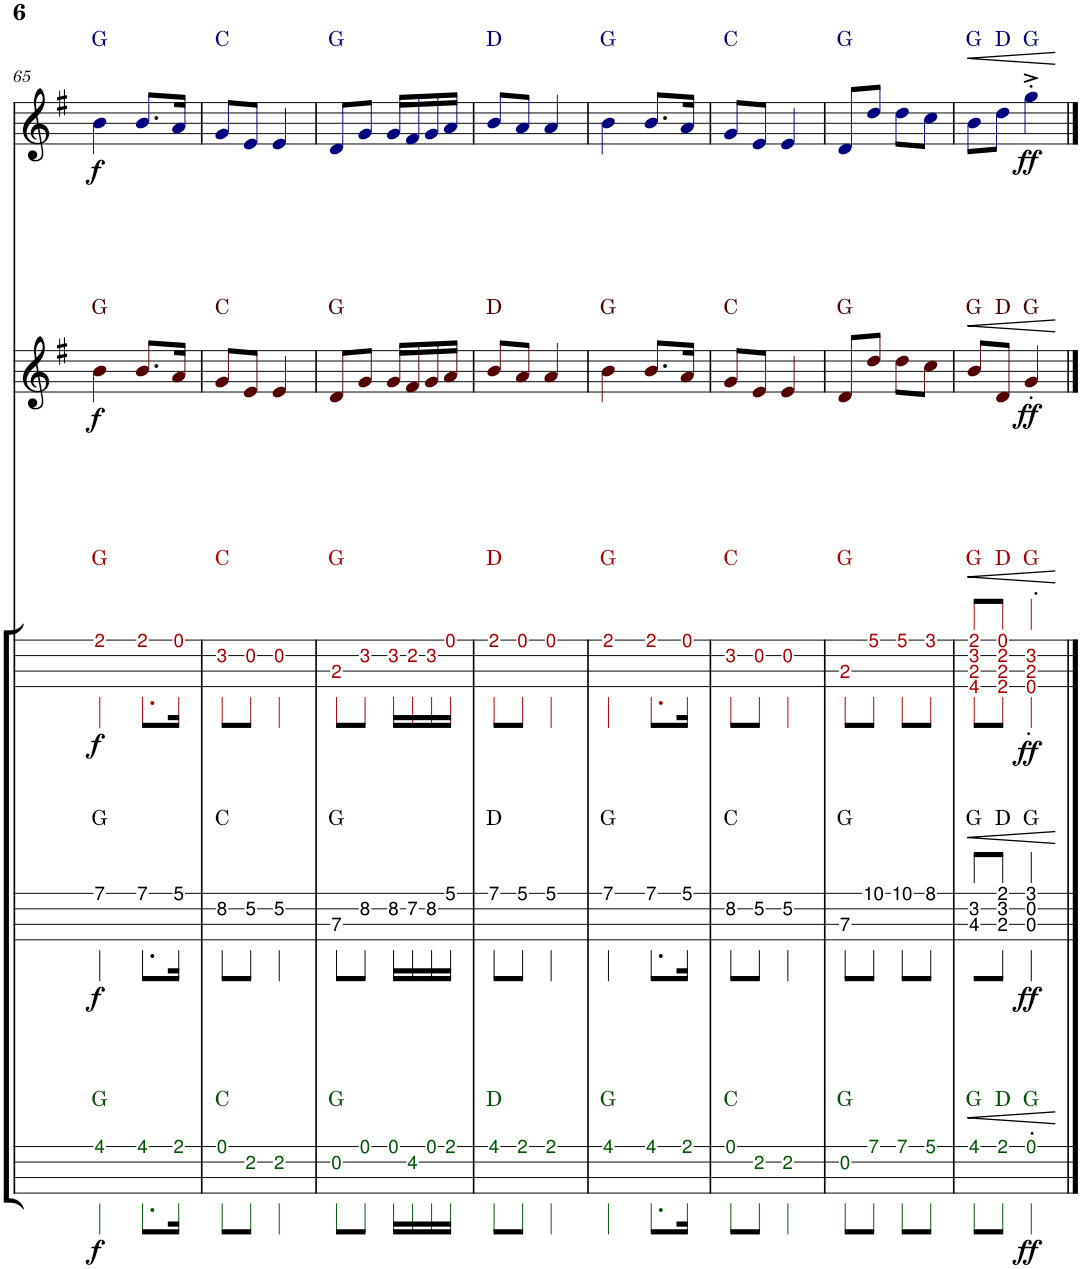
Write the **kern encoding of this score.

**kern	**dynam	**harte	**kern	**dynam	**harte	**kern	**dynam	**harte	**kern	**dynam	**harte	**kern	**dynam	**harte
*part5	*part5	*part5	*part4	*part4	*part4	*part3	*part3	*part3	*part2	*part2	*part2	*part1	*part1	*part1
*staff5	*staff5	*	*staff4	*staff4	*	*staff3	*staff3	*	*staff2	*staff2	*	*staff1	*staff1	*
*I"Bass	*	*	*I"Baritone	*	*	*I"Ukulele	*	*	*I"Recorder	*	*	*I"Mandolin	*	*
*	*	*	*	*	*	*	*	*	*I'Rec	*	*	*	*	*
!!LO:PB:g=z
*	*	*	*	*	*	*	*	*	*clefG2	*	*	*clefG2	*	*
*k[f#]	*	*	*k[f#]	*	*	*k[f#]	*	*	*k[f#]	*	*	*k[f#]	*	*
*G:	*	*	*G:	*	*	*G:	*	*	*G:	*	*	*G:	*	*
*M2/4	*	*	*M2/4	*	*	*M2/4	*	*	*M2/4	*	*	*M2/4	*	*
=65	=65	=65	=65	=65	=65	=65	=65	=65	=65	=65	=65	=65	=65	=65
!	!LO:DY:b	!	!	!LO:DY:b	!	!	!LO:DY:b	!	!	!LO:DY:b	!	!	!LO:DY:b	!
4BBi\	f	G:maj	4b\	f	G:maj	4bj\	f	G:maj	4bZ\	f	G:maj	4bV\	f	G:maj
8.BBi\L	.	.	8.b\L	.	.	8.bj\L	.	.	8.bZ/L	.	.	8.bV/L	.	.
16AAi\Jk	.	.	16a\Jk	.	.	16aj\Jk	.	.	16aZ/Jk	.	.	16aV/Jk	.	.
=66	=66	=66	=66	=66	=66	=66	=66	=66	=66	=66	=66	=66	=66	=66
8GGi\L	.	C:maj	8g\L	.	C:maj	8gj\L	.	C:maj	8gZ/L	.	C:maj	8gV/L	.	C:maj
8EEi\J	.	.	8e\J	.	.	8ej\J	.	.	8eZ/J	.	.	8eV/J	.	.
4EEi\	.	.	4e\	.	.	4ej\	.	.	4eZ/	.	.	4eV/	.	.
=67	=67	=67	=67	=67	=67	=67	=67	=67	=67	=67	=67	=67	=67	=67
8DDi\L	.	G:maj	8d\L	.	G:maj	8dj\L	.	G:maj	8dZ/L	.	G:maj	8dV/L	.	G:maj
8GGi\J	.	.	8g\J	.	.	8gj\J	.	.	8gZ/J	.	.	8gV/J	.	.
16GGi\LL	.	.	16g\LL	.	.	16gj\LL	.	.	16gZ/LL	.	.	16gV/LL	.	.
16FF#i\	.	.	16f#\	.	.	16f#j\	.	.	16f#Z/	.	.	16f#V/	.	.
16GGi\	.	.	16g\	.	.	16gj\	.	.	16gZ/	.	.	16gV/	.	.
16AAi\JJ	.	.	16a\JJ	.	.	16aj\JJ	.	.	16aZ/JJ	.	.	16aV/JJ	.	.
=68	=68	=68	=68	=68	=68	=68	=68	=68	=68	=68	=68	=68	=68	=68
8BBi\L	.	D:maj	8b\L	.	D:maj	8bj\L	.	D:maj	8bZ/L	.	D:maj	8bV/L	.	D:maj
8AAi\J	.	.	8a\J	.	.	8aj\J	.	.	8aZ/J	.	.	8aV/J	.	.
4AAi\	.	.	4a\	.	.	4aj\	.	.	4aZ/	.	.	4aV/	.	.
=69	=69	=69	=69	=69	=69	=69	=69	=69	=69	=69	=69	=69	=69	=69
4BBi\	.	G:maj	4b\	.	G:maj	4bj\	.	G:maj	4bZ\	.	G:maj	4bV\	.	G:maj
8.BBi\L	.	.	8.b\L	.	.	8.bj\L	.	.	8.bZ/L	.	.	8.bV/L	.	.
16AAi\Jk	.	.	16a\Jk	.	.	16aj\Jk	.	.	16aZ/Jk	.	.	16aV/Jk	.	.
=70	=70	=70	=70	=70	=70	=70	=70	=70	=70	=70	=70	=70	=70	=70
8GGi\L	.	C:maj	8g\L	.	C:maj	8gj\L	.	C:maj	8gZ/L	.	C:maj	8gV/L	.	C:maj
8EEi\J	.	.	8e\J	.	.	8ej\J	.	.	8eZ/J	.	.	8eV/J	.	.
4EEi\	.	.	4e\	.	.	4ej\	.	.	4eZ/	.	.	4eV/	.	.
=71	=71	=71	=71	=71	=71	=71	=71	=71	=71	=71	=71	=71	=71	=71
8DDi\L	.	G:maj	8d\L	.	G:maj	8dj\L	.	G:maj	8dZ/L	.	G:maj	8dV/L	.	G:maj
8Di\J	.	.	8dd\J	.	.	8ddj\J	.	.	8ddZ/J	.	.	8ddV/J	.	.
8Di\L	.	.	8dd\L	.	.	8ddj\L	.	.	8ddZ\L	.	.	8ddV\L	.	.
8Ci\J	.	.	8cc\J	.	.	8ccj\J	.	.	8ccZ\J	.	.	8ccV\J	.	.
=72	=72	=72	=72	=72	=72	=72	=72	=72	=72	=72	=72	=72	=72	=72
!	!LO:HP:b	!	!	!LO:HP:b	!	!	!LO:HP:b	!	!	!LO:HP:b	!	!	!LO:HP:b	!
*	*	*	*^	*	*	*^	*	*	*	*	*	*	*	*
8BBi\L	<	G:maj	8B/ 8d/L	8GL	<	G:maj	8bj/L	8Bj\ 8dj\ 8gj\L	<	G:maj	8bZ/L	<	G:maj	8bV\L	<	G:maj
8AAi\J	.	D:maj	8d/ 8f#/J	8A\J	.	D:maj	8aj/J	8Aj\ 8dj\ 8f#j\J	.	D:maj	8dZ/J	.	D:maj	8ddV\J	.	D:maj
!	!LO:DY:b	!	!	!	!LO:DY:b	!	!	!	!LO:DY:b	!	!	!LO:DY:b	!	!	!LO:DY:b	!
4GG'i\	ff	G:maj	4B/ 4g/	4G\	ff	G:maj	4g'j/	4Gj\' 4dj\'	ff	G:maj	4g'Z/	ff	G:maj	4gg'^V\	ff	G:maj
*	*	*	*v	*v	*	*	*	*	*	*	*	*	*	*	*	*
*	*	*	*	*	*	*v	*v	*	*	*	*	*	*	*	*
.	[	.	.	[	.	.	[	.	.	[	.	.	[	.
==	==	==	==	==	==	==	==	==	==	==	==	==	==	==
*-	*-	*-	*-	*-	*-	*-	*-	*-	*-	*-	*-	*-	*-	*-
